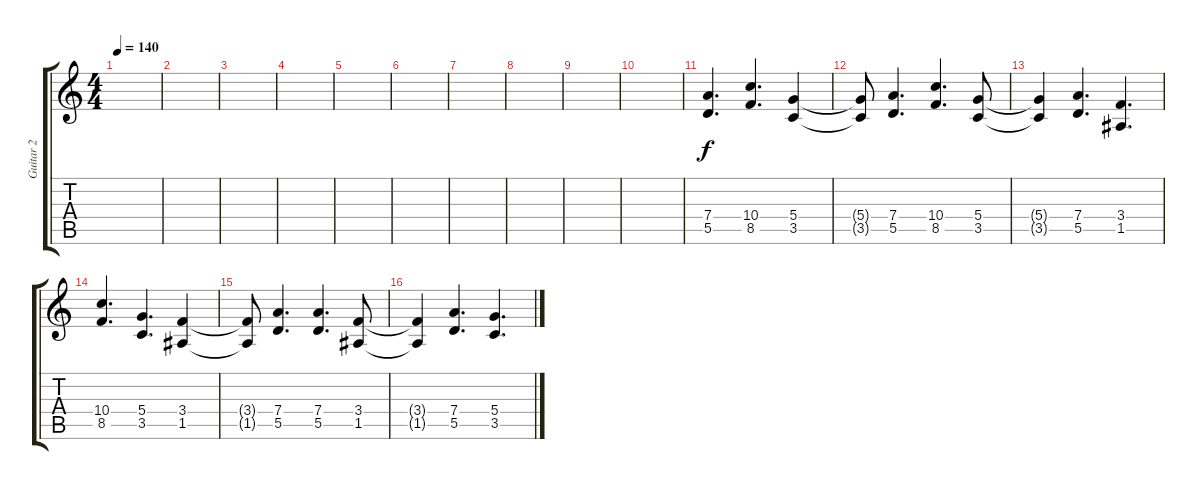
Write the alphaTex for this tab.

\track ("Guitar 2" "Guitar 2") {instrument distortionguitar}
\staff {score tabs}
\tuning (E4 B3 G3 D3 A2 E2) {hide}
\ts (4 4)
\tempo 140
\clef g2
\ks c
|
|
|
|
|
|
|
|
|
|
(7.4 5.5).4{d} (10.4 8.5).4{d} (5.4 3.5).4 |
(5.4{t} 3.5{t}).8 (7.4 5.5).4{d} (10.4 8.5).4{d} (5.4 3.5).8 |
(5.4{t} 3.5{t}).4 (7.4 5.5).4{d} (3.4 1.5).4{d} |
(10.4 8.5).4{d} (5.4 3.5).4{d} (3.4 1.5).4 |
(3.4{t} 1.5{t}).8 (7.4 5.5).4{d} (7.4 5.5).4{d} (3.4 1.5).8 |
(3.4{t} 1.5{t}).4 (7.4 5.5).4{d} (5.4 3.5).4{d}
